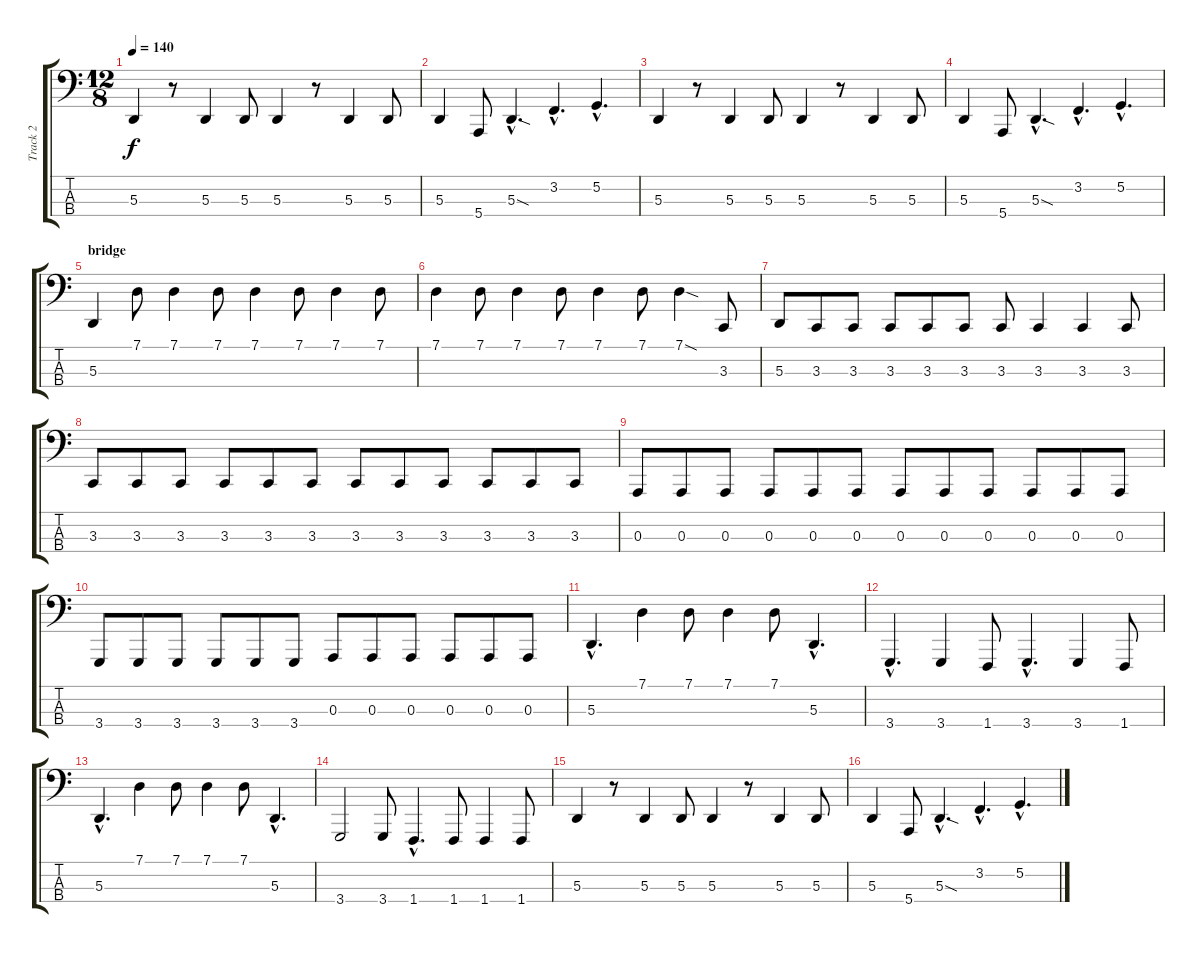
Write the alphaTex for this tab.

\track ("Track 2" "Track 2") {instrument lead8bassandlead}
\staff {score tabs}
\tuning (G2 D2 A1 E1) {hide}
\ts (12 8)
\tempo 140
\clef f4
\ks c
5.3.4{dy f} r.8 5.3.4 5.3.8 5.3.4 r.8 5.3.4 5.3.8 |
5.3.4 5.4.8 5.3{sod hac}.4{d} 3.2{hac}.4{d} 5.2{hac}.4{d} |
5.3.4 r.8 5.3.4 5.3.8 5.3.4 r.8 5.3.4 5.3.8 |
5.3.4 5.4.8 5.3{sod hac}.4{d} 3.2{hac}.4{d} 5.2{hac}.4{d} |
\section ("" "bridge")
5.3.4 7.1.8 7.1.4 7.1.8 7.1.4 7.1.8 7.1.4 7.1.8 |
7.1.4 7.1.8 7.1.4 7.1.8 7.1.4 7.1.8 7.1{sod}.4 3.3.8 |
5.3.8 3.3.8 3.3.8 3.3.8 3.3.8 3.3.8 3.3.8 3.3.4 3.3.4 3.3.8 |
3.3.8 3.3.8 3.3.8 3.3.8 3.3.8 3.3.8 3.3.8 3.3.8 3.3.8 3.3.8 3.3.8 3.3.8 |
0.3.8 0.3.8 0.3.8 0.3.8 0.3.8 0.3.8 0.3.8 0.3.8 0.3.8 0.3.8 0.3.8 0.3.8 |
3.4.8 3.4.8 3.4.8 3.4.8 3.4.8 3.4.8 0.3.8 0.3.8 0.3.8 0.3.8 0.3.8 0.3.8 |
5.3{hac}.4{d} 7.1.4 7.1.8 7.1.4 7.1.8 5.3{hac}.4{d} |
3.4{hac}.4{d} 3.4.4 1.4.8 3.4{hac}.4{d} 3.4.4 1.4.8 |
5.3{hac}.4{d} 7.1.4 7.1.8 7.1.4 7.1.8 5.3{hac}.4{d} |
3.4.2 3.4.8 1.4{hac}.4{d} 1.4.8 1.4.4 1.4.8 |
5.3.4 r.8 5.3.4 5.3.8 5.3.4 r.8 5.3.4 5.3.8 |
5.3.4 5.4.8 5.3{sod hac}.4{d} 3.2{hac}.4{d} 5.2{hac}.4{d}
